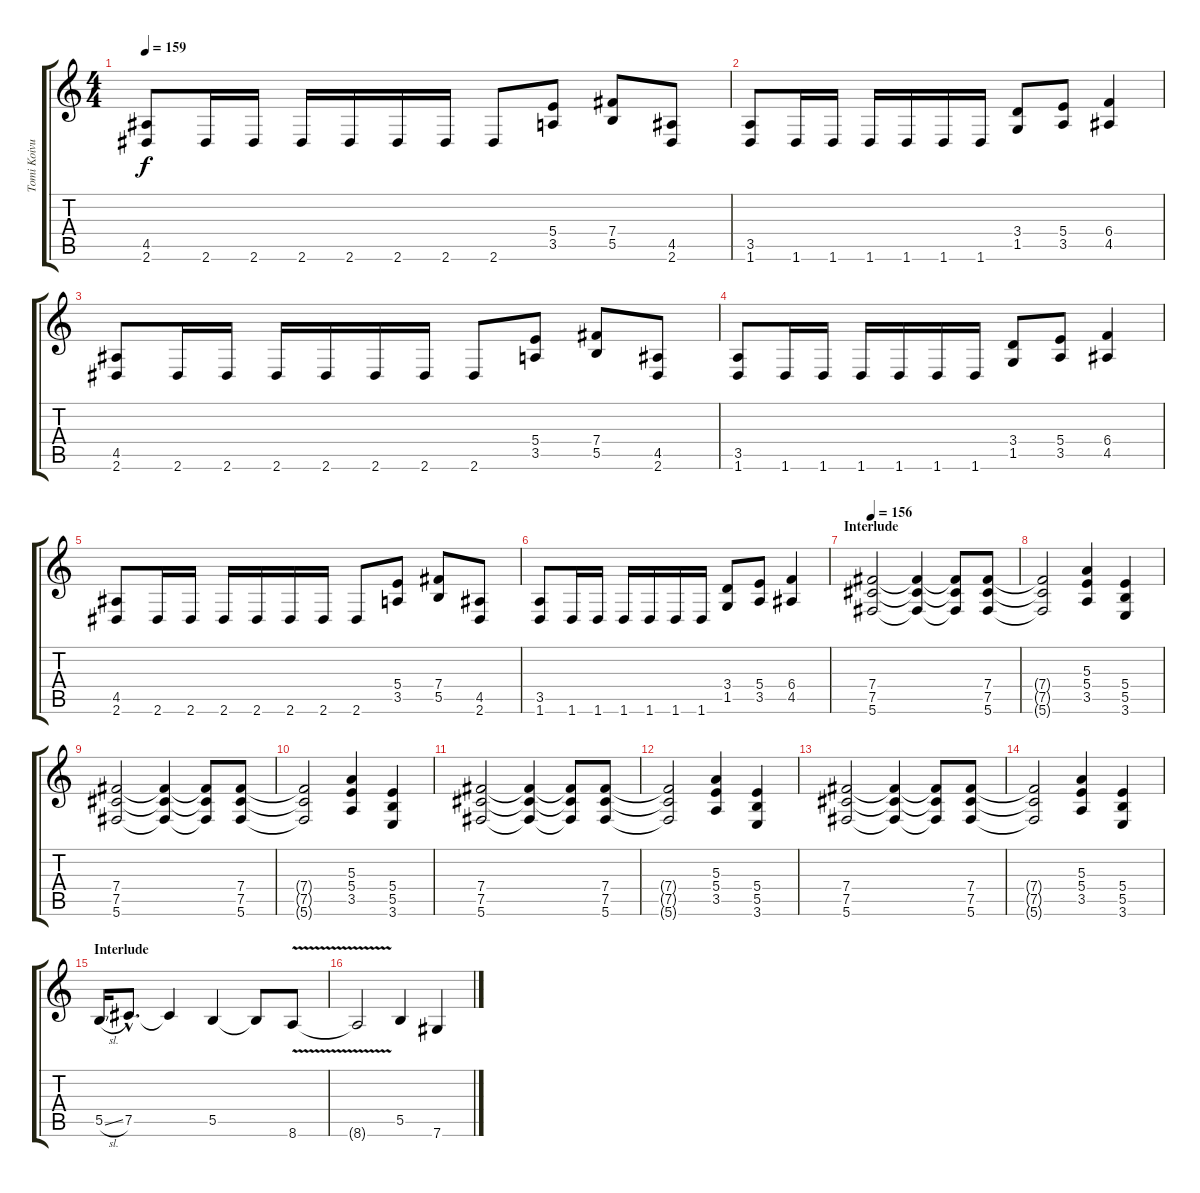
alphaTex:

\track ("Tomi Koivusaari" "Tomi Koivu") {instrument distortionguitar}
\staff {score tabs}
\tuning (Db4 Ab3 E3 B2 Gb2 Db2) {hide}
\ts (4 4)
\tempo 159
\clef g2
\ks c
(4.5 2.6).8{dy f} 2.6.16 2.6.16 2.6.16 2.6.16 2.6.16 2.6.16 2.6.8 (5.4 3.5).8 (7.4 5.5).8 (4.5 2.6).8 |
(3.5 1.6).8 1.6.16 1.6.16 1.6.16 1.6.16 1.6.16 1.6.16 (3.4 1.5).8 (5.4 3.5).8 (6.4 4.5).4 |
(4.5 2.6).8 2.6.16 2.6.16 2.6.16 2.6.16 2.6.16 2.6.16 2.6.8 (5.4 3.5).8 (7.4 5.5).8 (4.5 2.6).8 |
(3.5 1.6).8 1.6.16 1.6.16 1.6.16 1.6.16 1.6.16 1.6.16 (3.4 1.5).8 (5.4 3.5).8 (6.4 4.5).4 |
(4.5 2.6).8 2.6.16 2.6.16 2.6.16 2.6.16 2.6.16 2.6.16 2.6.8 (5.4 3.5).8 (7.4 5.5).8 (4.5 2.6).8 |
(3.5 1.6).8 1.6.16 1.6.16 1.6.16 1.6.16 1.6.16 1.6.16 (3.4 1.5).8 (5.4 3.5).8 (6.4 4.5).4 |
\section ("" "Interlude")
\tempo 156
(7.4 7.5 5.6).2{balance 8} (7.4{t} 7.5{t} 5.6{t}).4 (7.4{t} 7.5{t} 5.6{t}).8 (7.4 7.5 5.6).8 |
(7.4{t} 7.5{t} 5.6{t}).2 (5.3 5.4 3.5).4 (5.4 5.5 3.6).4 |
(7.4 7.5 5.6).2 (7.4{t} 7.5{t} 5.6{t}).4 (7.4{t} 7.5{t} 5.6{t}).8 (7.4 7.5 5.6).8 |
(7.4{t} 7.5{t} 5.6{t}).2 (5.3 5.4 3.5).4 (5.4 5.5 3.6).4 |
(7.4 7.5 5.6).2 (7.4{t} 7.5{t} 5.6{t}).4 (7.4{t} 7.5{t} 5.6{t}).8 (7.4 7.5 5.6).8 |
(7.4{t} 7.5{t} 5.6{t}).2 (5.3 5.4 3.5).4 (5.4 5.5 3.6).4 |
(7.4 7.5 5.6).2 (7.4{t} 7.5{t} 5.6{t}).4 (7.4{t} 7.5{t} 5.6{t}).8 (7.4 7.5 5.6).8 |
(7.4{t} 7.5{t} 5.6{t}).2 (5.3 5.4 3.5).4 (5.4 5.5 3.6).4 |
\section ("" "Interlude")
5.5{sl}.16{volume 16} 7.5{hac}.8{d} 7.5{t}.4 5.5.4 5.5{t}.8 8.6{v}.8 |
8.6{t}.2 5.5.4 7.6.4
